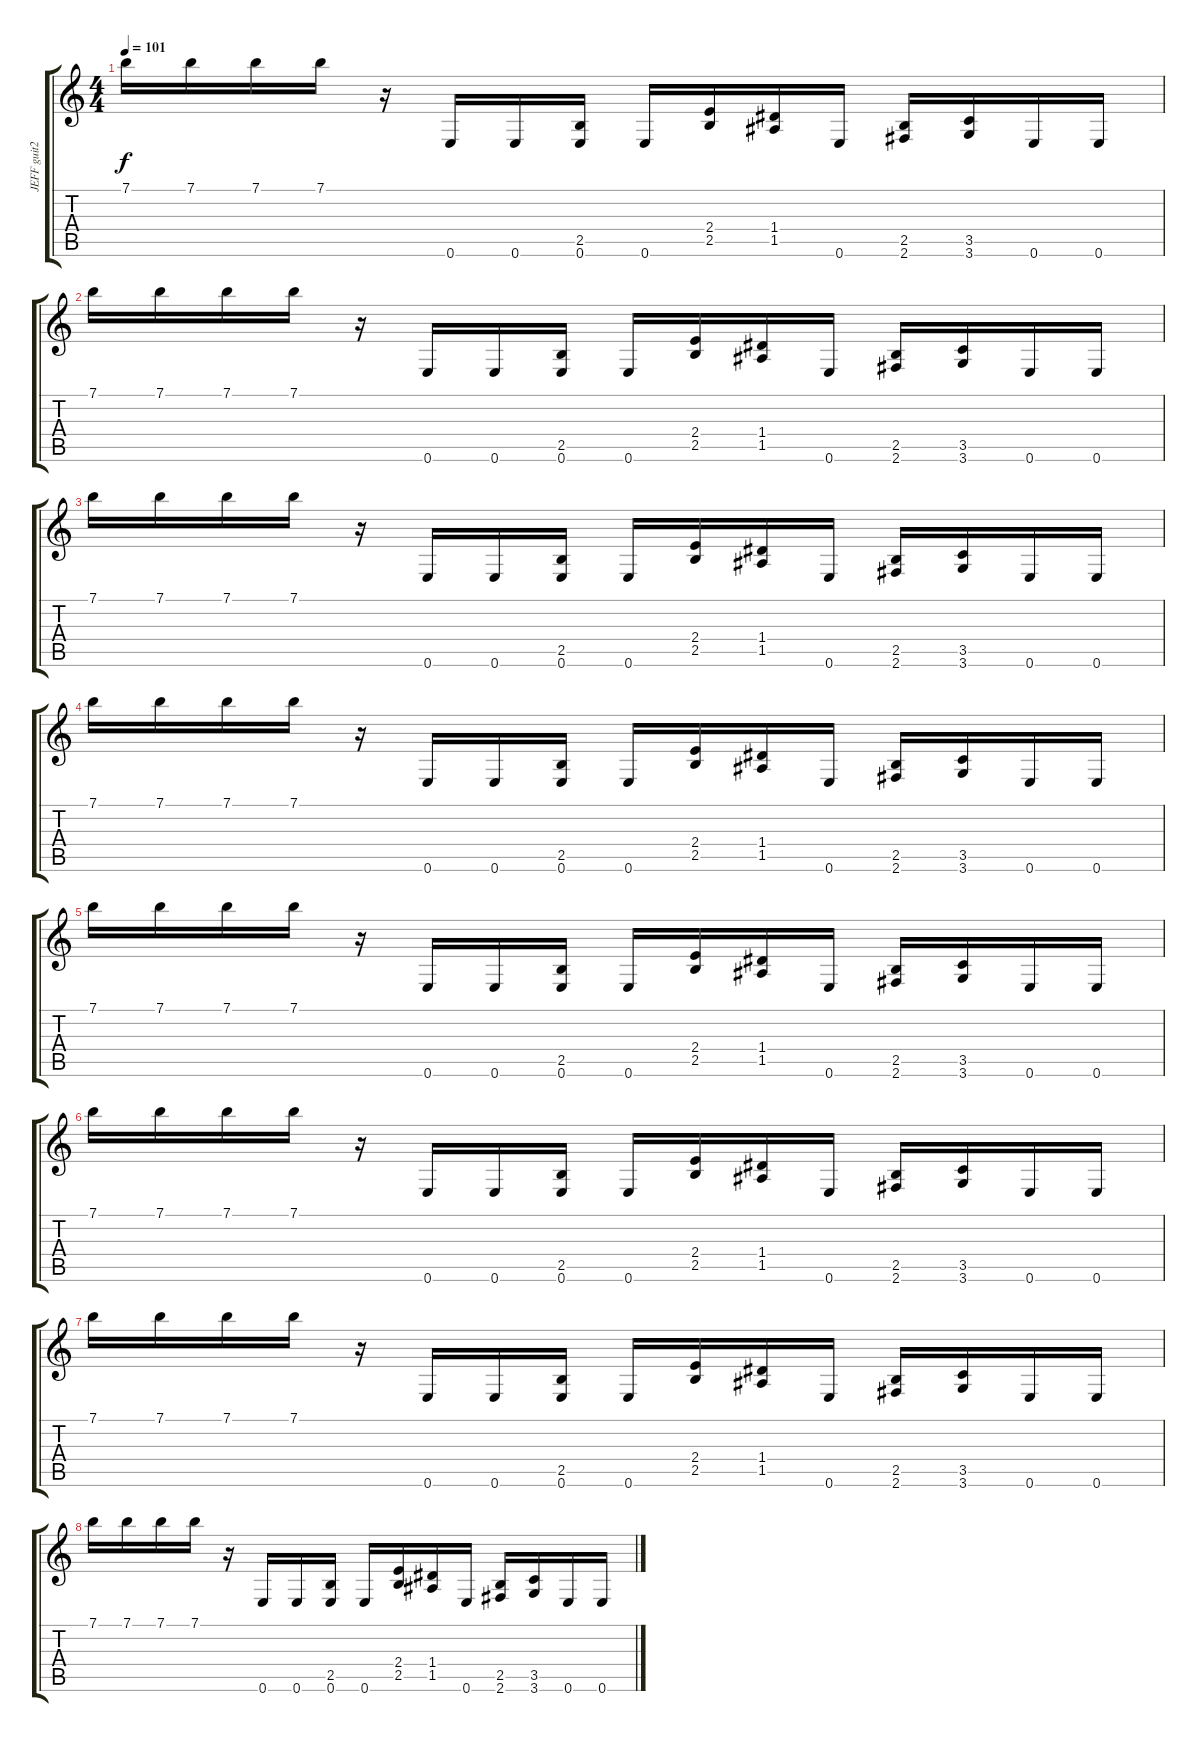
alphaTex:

\track ("JEFF guit2" "JEFF guit2") {instrument overdrivenguitar}
\staff {score tabs}
\tuning (E4 B3 G3 D3 A2 E2) {hide}
\ts (4 4)
\tempo 101
\clef g2
\ks c
7.1.16{dy f} 7.1.16 7.1.16 7.1.16 r.16 0.6.16 0.6.16 (2.5 0.6).16 0.6.16 (2.4 2.5).16 (1.4 1.5).16 0.6.16 (2.5 2.6).16 (3.5 3.6).16 0.6.16 0.6.16 |
7.1.16 7.1.16 7.1.16 7.1.16 r.16 0.6.16 0.6.16 (2.5 0.6).16 0.6.16 (2.4 2.5).16 (1.4 1.5).16 0.6.16 (2.5 2.6).16 (3.5 3.6).16 0.6.16 0.6.16 |
7.1.16 7.1.16 7.1.16 7.1.16 r.16 0.6.16 0.6.16 (2.5 0.6).16 0.6.16 (2.4 2.5).16 (1.4 1.5).16 0.6.16 (2.5 2.6).16 (3.5 3.6).16 0.6.16 0.6.16 |
7.1.16 7.1.16 7.1.16 7.1.16 r.16 0.6.16 0.6.16 (2.5 0.6).16 0.6.16 (2.4 2.5).16 (1.4 1.5).16 0.6.16 (2.5 2.6).16 (3.5 3.6).16 0.6.16 0.6.16 |
7.1.16 7.1.16 7.1.16 7.1.16 r.16 0.6.16 0.6.16 (2.5 0.6).16 0.6.16 (2.4 2.5).16 (1.4 1.5).16 0.6.16 (2.5 2.6).16 (3.5 3.6).16 0.6.16 0.6.16 |
7.1.16 7.1.16 7.1.16 7.1.16 r.16 0.6.16 0.6.16 (2.5 0.6).16 0.6.16 (2.4 2.5).16 (1.4 1.5).16 0.6.16 (2.5 2.6).16 (3.5 3.6).16 0.6.16 0.6.16 |
7.1.16 7.1.16 7.1.16 7.1.16 r.16 0.6.16 0.6.16 (2.5 0.6).16 0.6.16 (2.4 2.5).16 (1.4 1.5).16 0.6.16 (2.5 2.6).16 (3.5 3.6).16 0.6.16 0.6.16 |
7.1.16 7.1.16 7.1.16 7.1.16 r.16 0.6.16 0.6.16 (2.5 0.6).16 0.6.16 (2.4 2.5).16 (1.4 1.5).16 0.6.16 (2.5 2.6).16 (3.5 3.6).16 0.6.16 0.6.16
